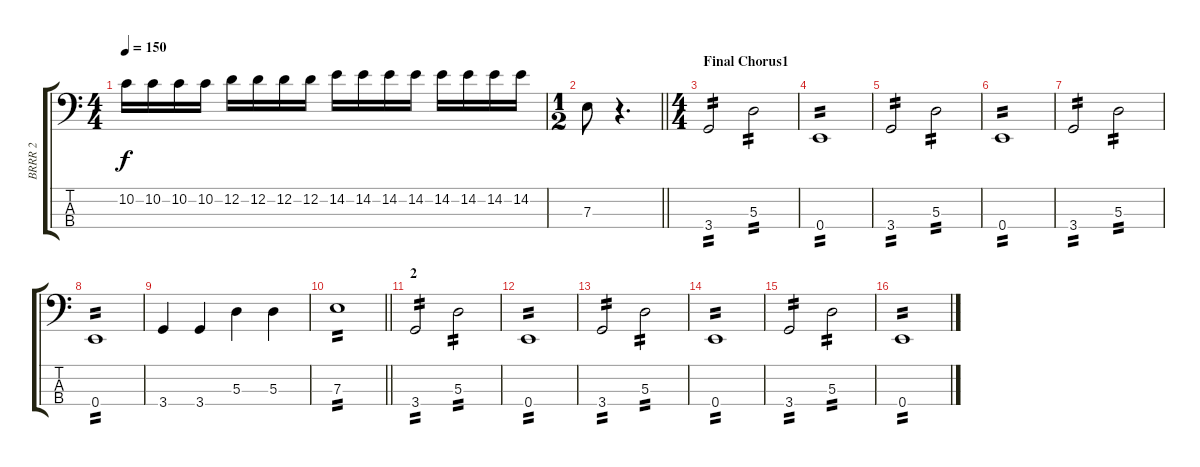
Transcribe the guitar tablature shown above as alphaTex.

\track ("BRRR 2" "BRRR 2") {instrument electricbassfinger}
\staff {score tabs}
\tuning (G2 D2 A1 E1) {hide}
\ts (4 4)
\tempo 150
\clef f4
\ks c
10.2.16{dy f} 10.2.16 10.2.16 10.2.16 12.2.16 12.2.16 12.2.16 12.2.16 14.2.16 14.2.16 14.2.16 14.2.16 14.2.16 14.2.16 14.2.16 14.2.16 |
\ts (1 2)
\barLineRight lightlight
7.3.8 r.4{d} |
\ts (4 4)
\section ("" "Final Chorus1")
3.4.2{tp 2} 5.3.2{tp 2} |
0.4.1{tp 2} |
3.4.2{tp 2} 5.3.2{tp 2} |
0.4.1{tp 2} |
3.4.2{tp 2} 5.3.2{tp 2} |
0.4.1{tp 2} |
3.4.4 3.4.4 5.3.4 5.3.4 |
\barLineRight lightlight
7.3.1{tp 2} |
\section ("" "2")
3.4.2{tp 2} 5.3.2{tp 2} |
0.4.1{tp 2} |
3.4.2{tp 2} 5.3.2{tp 2} |
0.4.1{tp 2} |
3.4.2{tp 2} 5.3.2{tp 2} |
0.4.1{tp 2}
